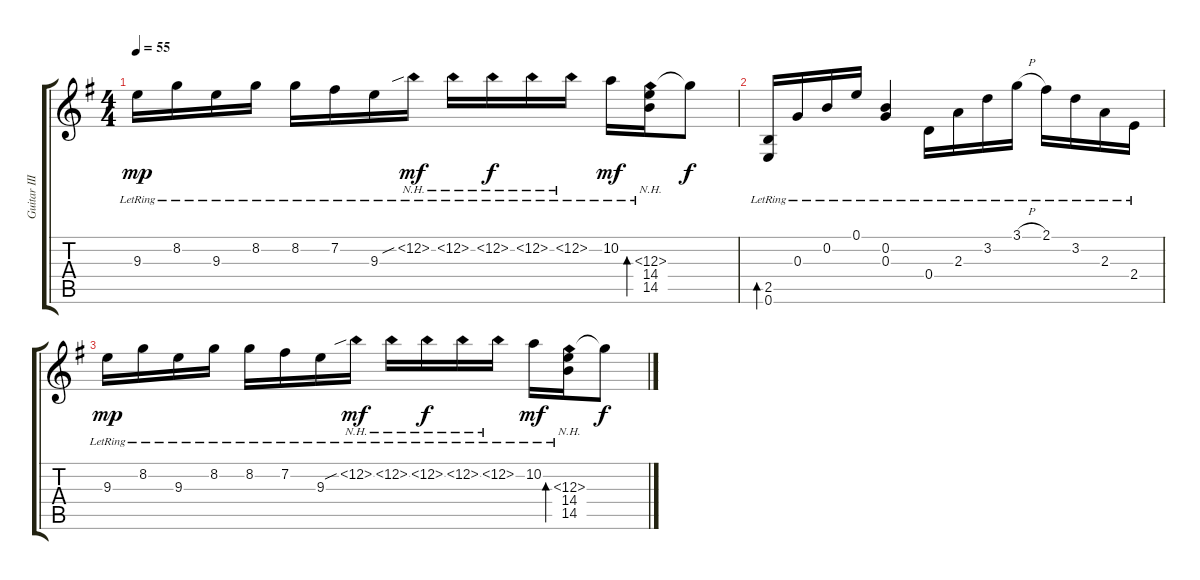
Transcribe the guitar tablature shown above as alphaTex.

\track ("Guitar IIII / Acoustic" "Guitar III") {instrument acousticguitarsteel}
\staff {score tabs}
\tuning (E4 B3 G3 D3 A2 E2) {hide}
\ts (4 4)
\tempo 55
\clef g2
\ks eminor
9.3{lr}.16{dy mp} 8.2{lr}.16 9.3{lr}.16 8.2{lr}.16 8.2{lr}.16 7.2{lr}.16 9.3{lr}.16 12.2{nh sib lr}.16{dy mf} 12.2{nh lr}.16 12.2{nh lr}.16{dy f} 12.2{nh lr}.16 12.2{nh lr}.16 10.2{lr}.16{dy mf} (12.3{nh lr} 14.4 14.5).16{bd 240} 12.3{t}.8{dy f} |
(2.5{lr} 0.6{lr}).16{bd 30} 0.3{lr}.16 0.2{lr}.16 0.1{lr}.16 (0.2{lr} 0.3{lr}).4 0.4{lr}.16 2.3{lr}.16 3.2{lr}.16 3.1{h lr}.16 2.1{lr}.16 3.2{lr}.16 2.3{lr}.16 2.4{lr}.16 |
9.3{lr}.16{dy mp} 8.2{lr}.16 9.3{lr}.16 8.2{lr}.16 8.2{lr}.16 7.2{lr}.16 9.3{lr}.16 12.2{nh sib lr}.16{dy mf} 12.2{nh lr}.16 12.2{nh lr}.16{dy f} 12.2{nh lr}.16 12.2{nh lr}.16 10.2{lr}.16{dy mf} (12.3{nh lr} 14.4 14.5).16{bd 240} 12.3{t}.8{dy f}
